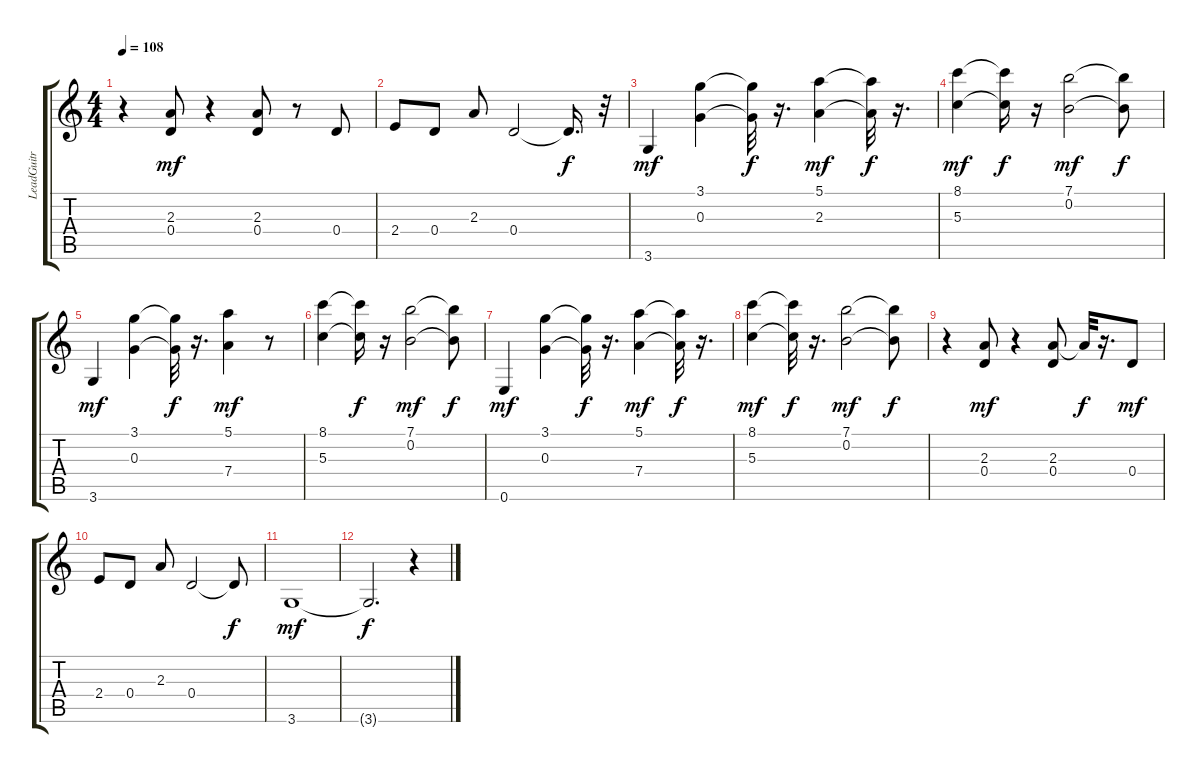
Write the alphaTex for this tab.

\track ("LeadGuitr           " "LeadGuitr ") {instrument overdrivenguitar}
\staff {score tabs}
\tuning (E4 B3 G3 D3 A2 E2) {hide}
\ts (4 4)
\tempo 108
\clef g2
\ks c
r.4{dy f} (2.3 0.4).8{dy mf} r.4 (2.3 0.4).8 r.8 0.4.8 |
2.4.8 0.4.8 2.3.8 0.4.2 0.4{t}.16{d dy f} r.32 |
3.6.4{dy mf} (3.1 0.3).4 (3.1{t} 0.3{t}).32{dy f} r.16{d} (5.1 2.3).4{dy mf} (5.1{t} 2.3{t}).32{dy f} r.16{d} |
(8.1 5.3).4{dy mf} (8.1{t} 5.3{t}).16{dy f} r.16 (7.1 0.2).2{dy mf} (7.1{t} 0.2{t}).8{dy f} |
3.6.4{dy mf} (3.1 0.3).4 (3.1{t} 0.3{t}).32{dy f} r.16{d} (5.1 7.4).4{dy mf} r.8 |
(8.1 5.3).4 (8.1{t} 5.3{t}).16{dy f} r.16 (7.1 0.2).2{dy mf} (7.1{t} 0.2{t}).8{dy f} |
0.6.4{dy mf} (3.1 0.3).4 (3.1{t} 0.3{t}).32{dy f} r.16{d} (5.1 7.4).4{dy mf} (5.1{t} 7.4{t}).32{dy f} r.16{d} |
(8.1 5.3).4{dy mf} (8.1{t} 5.3{t}).32{dy f} r.16{d} (7.1 0.2).2{dy mf} (7.1{t} 0.2{t}).8{dy f} |
r.4 (2.3 0.4).8{dy mf} r.4 (2.3 0.4).8 2.3{t}.32{dy f} r.16{d} 0.4.8{dy mf} |
2.4.8 0.4.8 2.3.8 0.4.2 0.4{t}.8{dy f} |
3.6.1{dy mf} |
3.6{t}.2{d dy f} r.4
